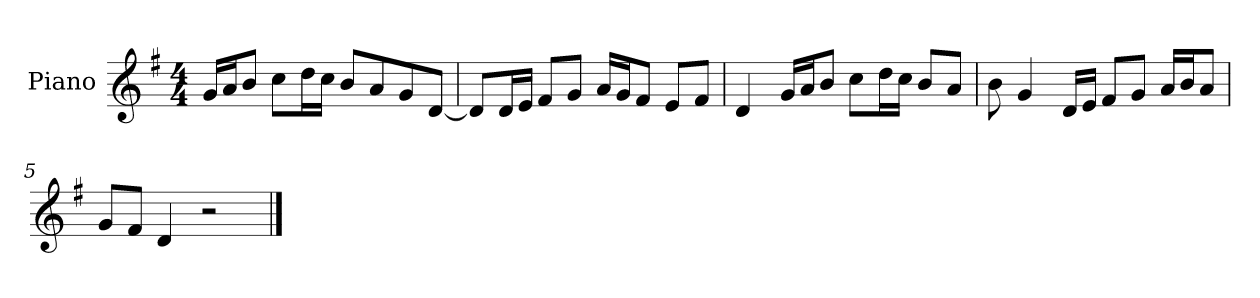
**kern
*part1
*staff1
*I"Piano
*I'P-no
*clefG2
*k[f#]
*M4/4
*MM90
=1
16g/LL
16a/J
8b/J
8cc\L
16dd\L
16cc\JJ
8b/L
8a/
8g/
[8d/J
=2
8d/L]
16d/L
16e/JJ
8f#/L
8g/J
16a/LL
16g/J
8f#/J
8e/L
8f#/J
=3
4d/
16g/LL
16a/J
8b/J
8cc\L
16dd\L
16cc\JJ
8b/L
8a/J
=4
8b\
4g/
16d/LL
16e/JJ
8f#/L
8g/J
16a/LL
16b/J
8a/J
!!LO:LB:g=z
=5
8g/L
8f#/J
4d/
2r
==
*-
